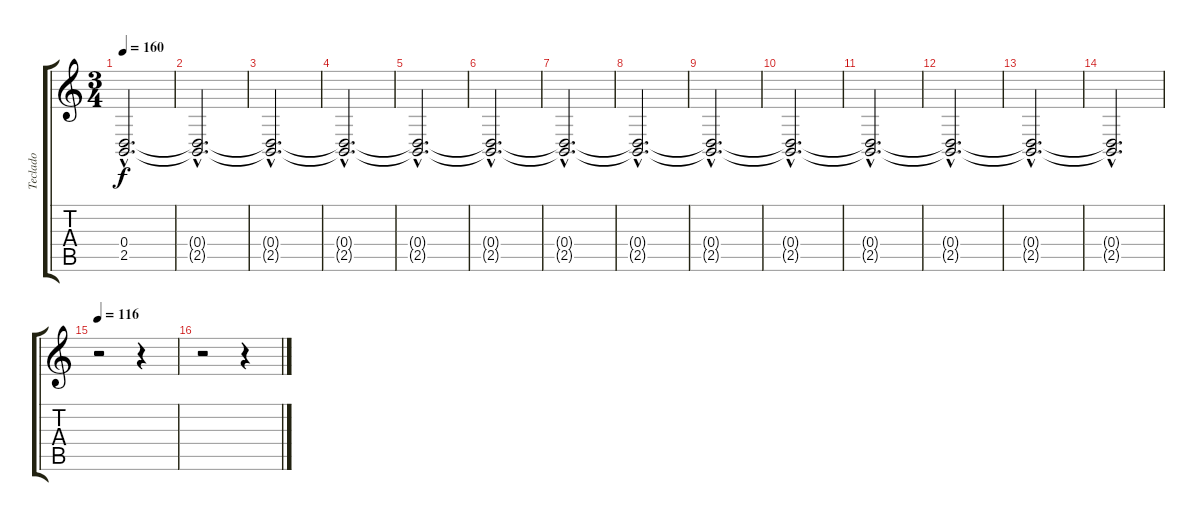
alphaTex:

\track ("Teclado" "Teclado") {instrument applause}
\staff {score tabs}
\tuning (E4 B3 G3 D3 A2 E2) {hide}
\ts (3 4)
\tempo 160
\clef g2
\ks c
(0.4{hac t} 2.5{hac t}).2{d dy f} |
(0.4{hac t} 2.5{hac t}).2{d} |
(0.4{hac t} 2.5{hac t}).2{d} |
(0.4{hac t} 2.5{hac t}).2{d} |
(0.4{hac t} 2.5{hac t}).2{d volume 6} |
(0.4{hac t} 2.5{hac t}).2{d} |
(0.4{hac t} 2.5{hac t}).2{d} |
(0.4{hac t} 2.5{hac t}).2{d} |
(0.4{hac t} 2.5{hac t}).2{d} |
(0.4{hac t} 2.5{hac t}).2{d volume 6} |
(0.4{hac t} 2.5{hac t}).2{d} |
(0.4{hac t} 2.5{hac t}).2{d} |
(0.4{hac t} 2.5{hac t}).2{d} |
(0.4{hac t} 2.5{hac t}).2{d} |
\tempo 116
r.2 r.4 |
r.2 r.4
